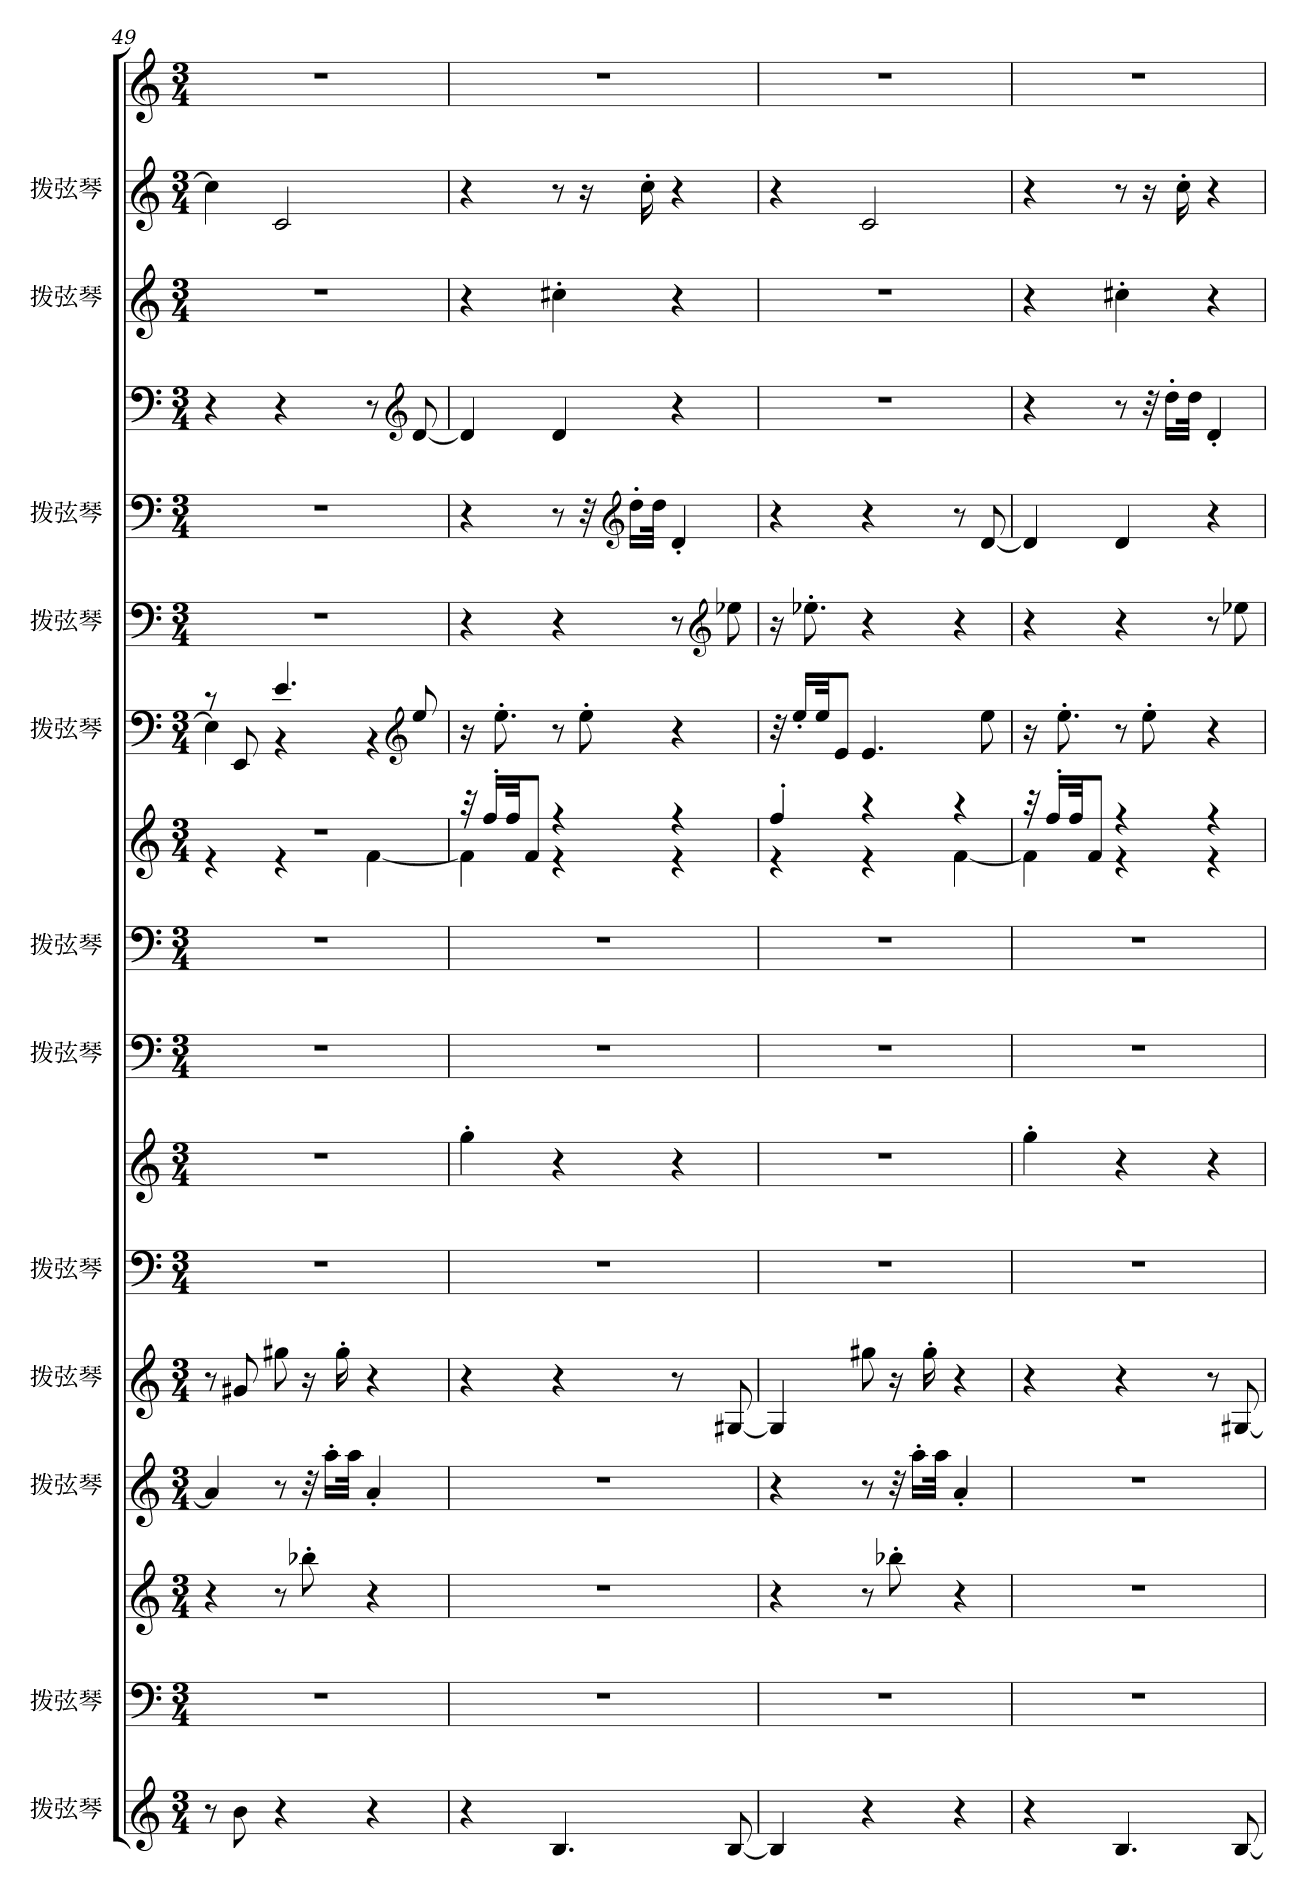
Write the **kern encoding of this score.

**kern	**kern	**kern	**kern	**kern	**kern	**kern	**kern	**kern	**kern	**kern	**kern	**kern	**kern	**kern	**kern	**kern
*part12	*part11	*part11	*part10	*part9	*part8	*part8	*part7	*part6	*part6	*part5	*part4	*part3	*part3	*part2	*part1	*part1
*staff17	*staff16	*staff15	*staff14	*staff13	*staff12	*staff11	*staff10	*staff9	*staff8	*staff7	*staff6	*staff5	*staff4	*staff3	*staff2	*staff1
*I"拨弦琴	*I"拨弦琴	*	*I"拨弦琴	*I"拨弦琴	*I"拨弦琴	*	*I"拨弦琴	*I"拨弦琴	*	*I"拨弦琴	*I"拨弦琴	*I"拨弦琴	*	*I"拨弦琴	*I"拨弦琴	*
!!LO:PB:g=z
*clefG2	*clefF4	*clefG2	*clefG2	*clefG2	*clefF4	*clefG2	*clefF4	*clefF4	*clefG2	*clefF4	*clefF4	*clefF4	*clefF4	*clefG2	*clefG2	*clefG2
*k[]	*k[]	*k[]	*k[]	*k[]	*k[]	*k[]	*k[]	*k[]	*k[]	*k[]	*k[]	*k[]	*k[]	*k[]	*k[]	*k[]
*M3/4	*M3/4	*M3/4	*M3/4	*M3/4	*M3/4	*M3/4	*M3/4	*M3/4	*M3/4	*M3/4	*M3/4	*M3/4	*M3/4	*M3/4	*M3/4	*M3/4
=49	=49	=49	=49	=49	=49	=49	=49	=49	=49	=49	=49	=49	=49	=49	=49	=49
*	*	*	*	*	*	*	*	*	*^	*^	*	*	*	*	*	*
8r	2.r	4r	4a/]	8r	2.r	2.r	2.r	2.r	2.r	4r	8r	4E\]	2.r	2.r	4r	2.r	4cc\]	2.r
8b\	.	.	.	8g#X/	.	.	.	.	.	.	8EE/	.	.	.	.	.	.	.
4r	.	8r	8r	8gg#X\	.	.	.	.	.	4r	4.e/	4r	.	.	4r	.	2c/	.
.	.	8bb-X'\	32r	16r	.	.	.	.	.	.	.	.	.	.	.	.	.	.
.	.	.	16aa'\LL	.	.	.	.	.	.	.	.	.	.	.	.	.	.	.
.	.	.	.	16gg#'\	.	.	.	.	.	.	.	.	.	.	.	.	.	.
.	.	.	32aa\JJk	.	.	.	.	.	.	.	.	.	.	.	.	.	.	.
4r	.	4r	4a'/	4r	.	.	.	.	.	[4f\	.	4r	.	.	8r	.	.	.
*	*	*	*	*	*	*	*	*	*	*	*clefG2	*	*	*	*clefG2	*	*	*
.	.	.	.	.	.	.	.	.	.	.	8ee/	.	.	.	[8d/	.	.	.
*	*	*	*	*	*	*	*	*	*	*	*v	*v	*	*	*	*	*	*
=50	=50	=50	=50	=50	=50	=50	=50	=50	=50	=50	=50	=50	=50	=50	=50	=50	=50
4r	2.r	2.r	2.r	4r	2.r	4gg'\	2.r	2.r	32r	4f\]	16r	4r	4r	4d/]	4r	4r	2.r
.	.	.	.	.	.	.	.	.	16ff'/LL	.	.	.	.	.	.	.	.
.	.	.	.	.	.	.	.	.	.	.	8.ee'\	.	.	.	.	.	.
.	.	.	.	.	.	.	.	.	32ff/JK	.	.	.	.	.	.	.	.
.	.	.	.	.	.	.	.	.	8f/J	.	.	.	.	.	.	.	.
4.B/	.	.	.	4r	.	4r	.	.	4r	4r	8r	4r	8r	4d/	4cc#X'\	8r	.
.	.	.	.	.	.	.	.	.	.	.	8ee'\	.	32r	.	.	16r	.
*	*	*	*	*	*	*	*	*	*	*	*	*	*clefG2	*	*	*	*
.	.	.	.	.	.	.	.	.	.	.	.	.	16dd'\LL	.	.	.	.
.	.	.	.	.	.	.	.	.	.	.	.	.	.	.	.	16cc'\	.
.	.	.	.	.	.	.	.	.	.	.	.	.	32dd\JJk	.	.	.	.
.	.	.	.	8r	.	4r	.	.	4r	4r	4r	8r	4d'/	4r	4r	4r	.
*	*	*	*	*	*	*	*	*	*	*	*	*clefG2	*	*	*	*	*
[8B/	.	.	.	[8G#X/	.	.	.	.	.	.	.	8ee-X\	.	.	.	.	.
=51	=51	=51	=51	=51	=51	=51	=51	=51	=51	=51	=51	=51	=51	=51	=51	=51	=51
4B/]	2.r	4r	4r	4G#/]	2.r	2.r	2.r	2.r	4ff'/	4r	32r	16r	4r	2.r	2.r	4r	2.r
.	.	.	.	.	.	.	.	.	.	.	16ee'/LL	.	.	.	.	.	.
.	.	.	.	.	.	.	.	.	.	.	.	8.ee-X'\	.	.	.	.	.
.	.	.	.	.	.	.	.	.	.	.	32ee/JK	.	.	.	.	.	.
.	.	.	.	.	.	.	.	.	.	.	8e/J	.	.	.	.	.	.
4r	.	8r	8r	8gg#X\	.	.	.	.	4r	4r	4.e/	4r	4r	.	.	2c/	.
.	.	8bb-X'\	32r	16r	.	.	.	.	.	.	.	.	.	.	.	.	.
.	.	.	16aa'\LL	.	.	.	.	.	.	.	.	.	.	.	.	.	.
.	.	.	.	16gg#'\	.	.	.	.	.	.	.	.	.	.	.	.	.
.	.	.	32aa\JJk	.	.	.	.	.	.	.	.	.	.	.	.	.	.
4r	.	4r	4a'/	4r	.	.	.	.	4r	[4f\	.	4r	8r	.	.	.	.
.	.	.	.	.	.	.	.	.	.	.	8ee\	.	[8d/	.	.	.	.
!!LO:PB:g=z
=52	=52	=52	=52	=52	=52	=52	=52	=52	=52	=52	=52	=52	=52	=52	=52	=52	=52
4r	2.r	2.r	2.r	4r	2.r	4gg'\	2.r	2.r	32r	4f\]	16r	4r	4d/]	4r	4r	4r	2.r
.	.	.	.	.	.	.	.	.	16ff'/LL	.	.	.	.	.	.	.	.
.	.	.	.	.	.	.	.	.	.	.	8.ee'\	.	.	.	.	.	.
.	.	.	.	.	.	.	.	.	32ff/JK	.	.	.	.	.	.	.	.
.	.	.	.	.	.	.	.	.	8f/J	.	.	.	.	.	.	.	.
4.B/	.	.	.	4r	.	4r	.	.	4r	4r	8r	4r	4d/	8r	4cc#X'\	8r	.
.	.	.	.	.	.	.	.	.	.	.	8ee'\	.	.	32r	.	16r	.
.	.	.	.	.	.	.	.	.	.	.	.	.	.	16dd'\LL	.	.	.
.	.	.	.	.	.	.	.	.	.	.	.	.	.	.	.	16cc'\	.
.	.	.	.	.	.	.	.	.	.	.	.	.	.	32dd\JJk	.	.	.
.	.	.	.	8r	.	4r	.	.	4r	4r	4r	8r	4r	4d'/	4r	4r	.
[8B/	.	.	.	[8G#X/	.	.	.	.	.	.	.	8ee-X\	.	.	.	.	.
*	*	*	*	*	*	*	*	*	*v	*v	*	*	*	*	*	*	*
=	=	=	=	=	=	=	=	=	=	=	=	=	=	=	=	=
*-	*-	*-	*-	*-	*-	*-	*-	*-	*-	*-	*-	*-	*-	*-	*-	*-
